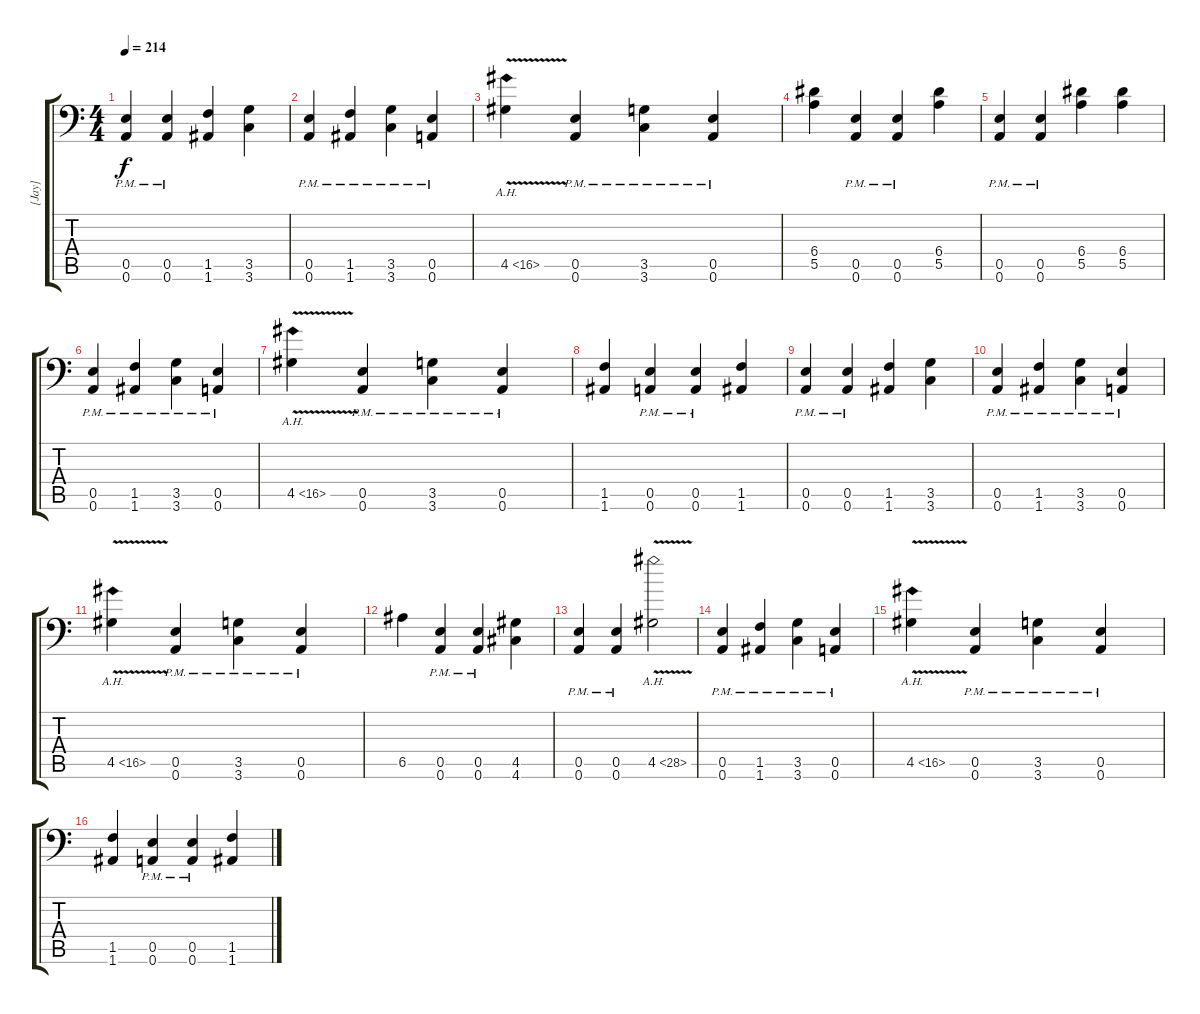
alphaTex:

\track ("[Jay]" "[Jay]") {instrument distortionguitar}
\staff {score tabs}
\tuning (B3 Gb3 D3 A2 E2 A1) {hide}
\ts (4 4)
\tempo 214
\clef f4
\ks c
(0.5{pm} 0.6{pm}).4{dy f} (0.5{pm} 0.6{pm}).4 (1.5 1.6).4 (3.5 3.6).4 |
(0.5{pm} 0.6{pm}).4 (1.5{pm} 1.6{pm}).4 (3.5{pm} 3.6{pm}).4 (0.5{pm} 0.6{pm}).4 |
4.5{ah 12 v}.4 (0.5{pm} 0.6{pm}).4 (3.5{pm} 3.6{pm}).4 (0.5{pm} 0.6{pm}).4 |
(6.4 5.5).4 (0.5{pm} 0.6{pm}).4 (0.5{pm} 0.6{pm}).4 (6.4 5.5).4 |
(0.5{pm} 0.6{pm}).4 (0.5{pm} 0.6{pm}).4 (6.4 5.5).4 (6.4 5.5).4 |
(0.5{pm} 0.6{pm}).4 (1.5{pm} 1.6{pm}).4 (3.5{pm} 3.6{pm}).4 (0.5{pm} 0.6{pm}).4 |
4.5{ah 12 v}.4 (0.5{pm} 0.6{pm}).4 (3.5{pm} 3.6{pm}).4 (0.5{pm} 0.6{pm}).4 |
(1.5 1.6).4 (0.5{pm} 0.6{pm}).4 (0.5{pm} 0.6{pm}).4 (1.5 1.6).4 |
(0.5{pm} 0.6{pm}).4 (0.5{pm} 0.6{pm}).4 (1.5 1.6).4 (3.5 3.6).4 |
(0.5{pm} 0.6{pm}).4 (1.5{pm} 1.6{pm}).4 (3.5{pm} 3.6{pm}).4 (0.5{pm} 0.6{pm}).4 |
4.5{ah 12 v}.4 (0.5{pm} 0.6{pm}).4 (3.5{pm} 3.6{pm}).4 (0.5{pm} 0.6{pm}).4 |
6.5.4 (0.5{pm} 0.6{pm}).4 (0.5{pm} 0.6{pm}).4 (4.5 4.6).4 |
(0.5{pm} 0.6{pm}).4 (0.5{pm} 0.6{pm}).4 4.5{ah 24 v}.2 |
(0.5{pm} 0.6{pm}).4 (1.5{pm} 1.6{pm}).4 (3.5{pm} 3.6{pm}).4 (0.5{pm} 0.6{pm}).4 |
4.5{ah 12 v}.4 (0.5{pm} 0.6{pm}).4 (3.5{pm} 3.6{pm}).4 (0.5{pm} 0.6{pm}).4 |
(1.5 1.6).4 (0.5{pm} 0.6{pm}).4 (0.5{pm} 0.6{pm}).4 (1.5 1.6).4
